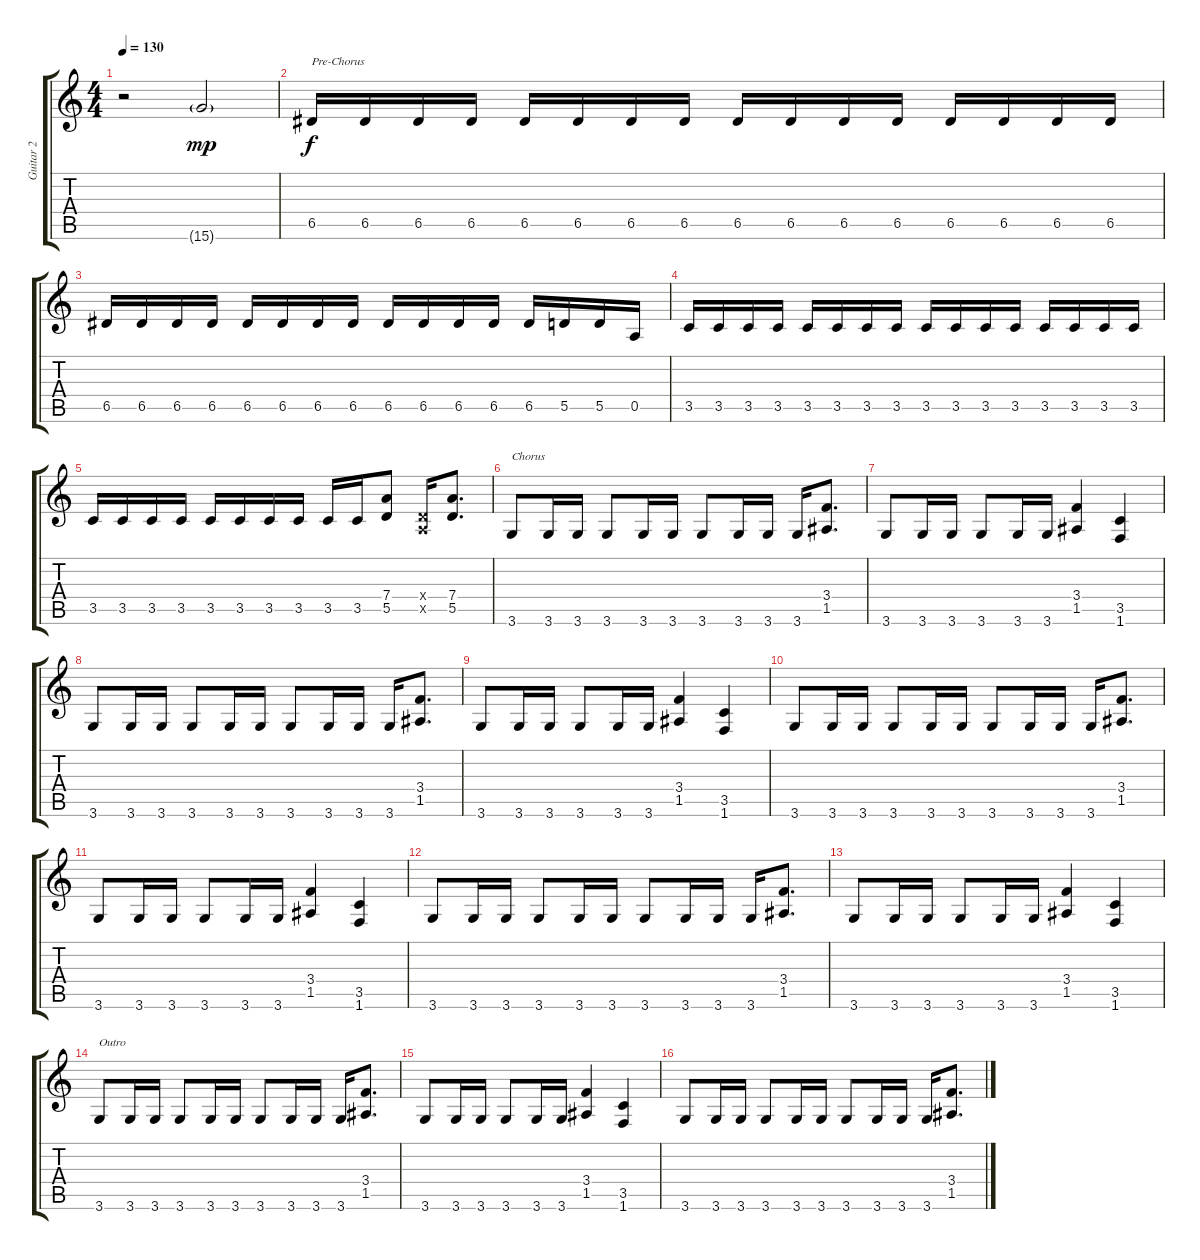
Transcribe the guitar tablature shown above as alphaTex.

\track ("Guitar 2" "Guitar 2") {instrument distortionguitar}
\staff {score tabs}
\tuning (E4 B3 G3 D3 A2 E2) {hide}
\ts (4 4)
\tempo 130
\clef g2
\ks c
r.2{dy f} 15.6{g}.2{dy mp} |
6.5.16{txt "Pre-Chorus" dy f} 6.5.16 6.5.16 6.5.16 6.5.16 6.5.16 6.5.16 6.5.16 6.5.16 6.5.16 6.5.16 6.5.16 6.5.16 6.5.16 6.5.16 6.5.16 |
6.5.16 6.5.16 6.5.16 6.5.16 6.5.16 6.5.16 6.5.16 6.5.16 6.5.16 6.5.16 6.5.16 6.5.16 6.5.16 5.5.16 5.5.16 0.5.16 |
3.5.16 3.5.16 3.5.16 3.5.16 3.5.16 3.5.16 3.5.16 3.5.16 3.5.16 3.5.16 3.5.16 3.5.16 3.5.16 3.5.16 3.5.16 3.5.16 |
3.5.16 3.5.16 3.5.16 3.5.16 3.5.16 3.5.16 3.5.16 3.5.16 3.5.16 3.5.16 (7.4 5.5).8 (0.4{x} 0.5{x}).16 (7.4 5.5).8{d} |
3.6.8{txt "Chorus"} 3.6.16 3.6.16 3.6.8 3.6.16 3.6.16 3.6.8 3.6.16 3.6.16 3.6.16 (3.4 1.5).8{d} |
3.6.8 3.6.16 3.6.16 3.6.8 3.6.16 3.6.16 (3.4 1.5).4 (3.5 1.6).4 |
3.6.8 3.6.16 3.6.16 3.6.8 3.6.16 3.6.16 3.6.8 3.6.16 3.6.16 3.6.16 (3.4 1.5).8{d} |
3.6.8 3.6.16 3.6.16 3.6.8 3.6.16 3.6.16 (3.4 1.5).4 (3.5 1.6).4 |
3.6.8 3.6.16 3.6.16 3.6.8 3.6.16 3.6.16 3.6.8 3.6.16 3.6.16 3.6.16 (3.4 1.5).8{d} |
3.6.8 3.6.16 3.6.16 3.6.8 3.6.16 3.6.16 (3.4 1.5).4 (3.5 1.6).4 |
3.6.8 3.6.16 3.6.16 3.6.8 3.6.16 3.6.16 3.6.8 3.6.16 3.6.16 3.6.16 (3.4 1.5).8{d} |
3.6.8 3.6.16 3.6.16 3.6.8 3.6.16 3.6.16 (3.4 1.5).4 (3.5 1.6).4 |
3.6.8{txt "Outro"} 3.6.16 3.6.16 3.6.8 3.6.16 3.6.16 3.6.8 3.6.16 3.6.16 3.6.16 (3.4 1.5).8{d} |
3.6.8 3.6.16 3.6.16 3.6.8 3.6.16 3.6.16 (3.4 1.5).4 (3.5 1.6).4 |
3.6.8 3.6.16 3.6.16 3.6.8 3.6.16 3.6.16 3.6.8 3.6.16 3.6.16 3.6.16 (3.4 1.5).8{d}
